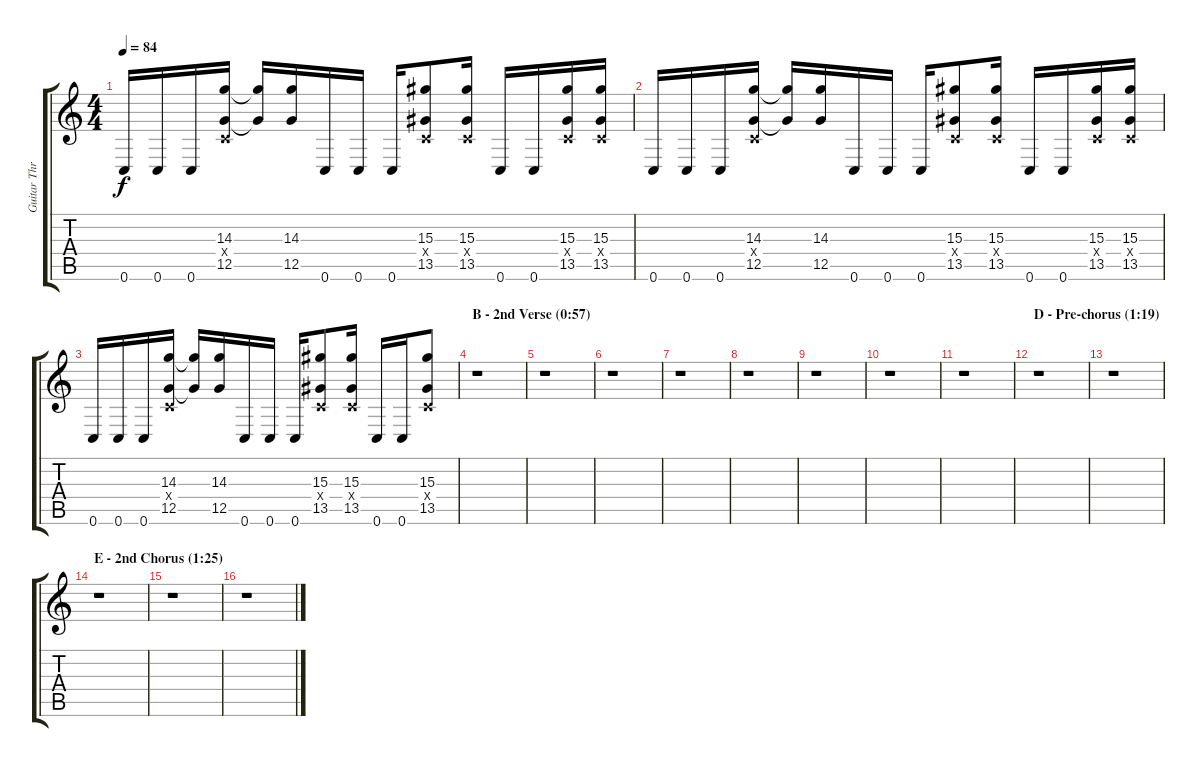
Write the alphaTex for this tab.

\track ("Guitar Three" "Guitar Thr") {instrument distortionguitar}
\staff {score tabs}
\tuning (D4 A3 F3 C3 G2 C2) {hide}
\ts (4 4)
\tempo 84
\clef g2
\ks c
0.6.16{dy f} 0.6.16 0.6.16 (14.3 0.4{x} 12.5).16 (14.3{t} 12.5{t}).16 (14.3 12.5).16 0.6.16 0.6.16 0.6.16 (15.3 0.4{x} 13.5).8 (15.3 0.4{x} 13.5).16 0.6.16 0.6.16 (15.3 0.4{x} 13.5).16 (15.3 0.4{x} 13.5).16 |
0.6.16 0.6.16 0.6.16 (14.3 0.4{x} 12.5).16 (14.3{t} 12.5{t}).16 (14.3 12.5).16 0.6.16 0.6.16 0.6.16 (15.3 0.4{x} 13.5).8 (15.3 0.4{x} 13.5).16 0.6.16 0.6.16 (15.3 0.4{x} 13.5).16 (15.3 0.4{x} 13.5).16 |
0.6.16 0.6.16 0.6.16 (14.3 0.4{x} 12.5).16 (14.3{t} 12.5{t}).16 (14.3 12.5).16 0.6.16 0.6.16 0.6.16 (15.3 0.4{x} 13.5).8 (15.3 0.4{x} 13.5).16 0.6.16 0.6.16 (15.3 0.4{x} 13.5).8 |
\section ("" "B - 2nd Verse (0:57)")
r.1 |
r.1 |
r.1 |
r.1 |
r.1 |
r.1 |
r.1 |
r.1 |
\section ("" "D - Pre-chorus (1:19)")
r.1 |
r.1 |
\section ("" "E - 2nd Chorus (1:25)")
r.1 |
r.1 |
r.1
